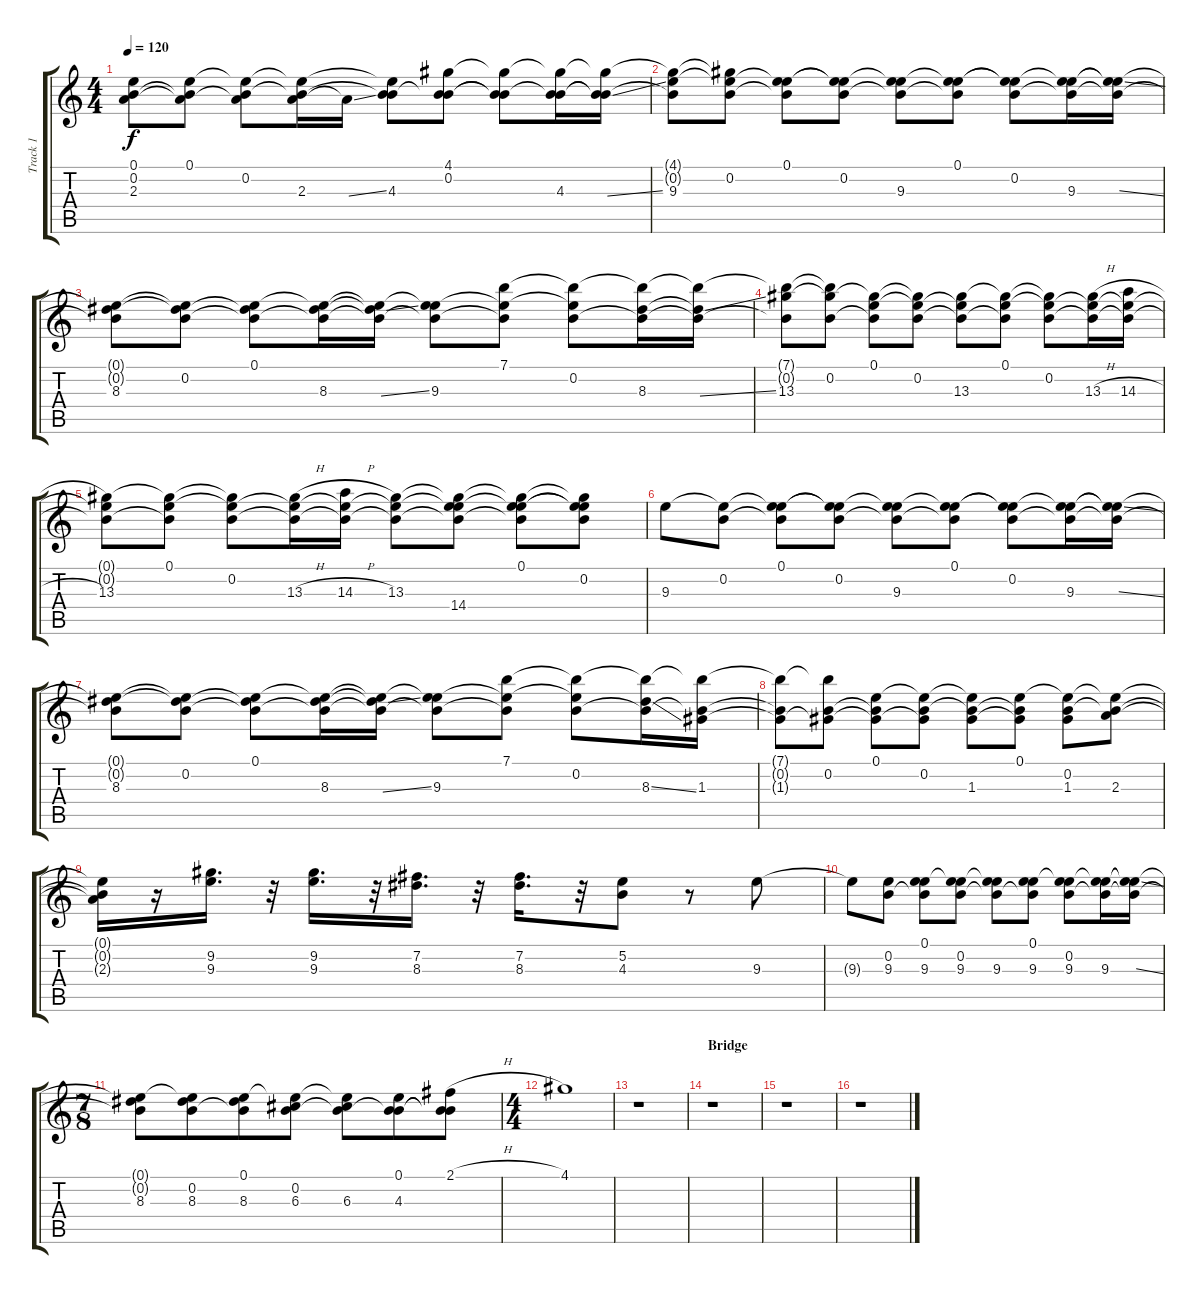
\track ("Track 1" "Track 1") {instrument distortionguitar}
\staff {score tabs}
\tuning (E4 B3 G3 D3 A2 E2) {hide}
\ts (4 4)
\tempo 120
\clef g2
\ks c
(0.1{t} 0.2{t} 2.3).8{dy f} (0.1 0.2{t} 2.3{t}).8 (0.1{t} 0.2 2.3{t}).8 (0.1{t} 0.2{t} 2.3).16 2.3{ss t}.16 (0.1{t} 0.2{t} 4.3).8 (4.1 0.2 4.3{t}).8 (4.1{t} 0.2{t} 4.3{t}).8 (4.1{t} 0.2{t} 4.3).16 (4.1{t} 0.2{t} 4.3{ss t}).16 |
(4.1{t} 0.2{t} 9.3).8 (4.1{t} 0.2 9.3{t}).8 (0.1 0.2{t} 9.3{t}).8 (0.1{t} 0.2 9.3{t}).8 (0.1{t} 0.2{t} 9.3).8 (0.1 0.2{t} 9.3{t}).8 (0.1{t} 0.2 9.3{t}).8 (0.1{t} 0.2{t} 9.3).16 (0.1{t} 0.2{t} 9.3{ss t}).16 |
(0.1{t} 0.2{t} 8.3).8 (0.1{t} 0.2 8.3{t}).8 (0.1 0.2{t} 8.3{t}).8 (0.1{t} 0.2{t} 8.3).16 (0.1{t} 0.2{t} 8.3{ss t}).16 (0.1{t} 0.2{t} 9.3).8 (7.1 0.2{t} 9.3{t}).8 (7.1{t} 0.2 9.3{t}).8 (7.1{t} 0.2{t} 8.3).16 (7.1{t} 0.2{t} 8.3{ss t}).16 |
(7.1{t} 0.2{t} 13.3).8 (7.1{t} 0.2 13.3{t}).8 (0.1 0.2{t} 13.3{t}).8 (0.1{t} 0.2 13.3{t}).8 (0.1{t} 0.2{t} 13.3).8 (0.1 0.2{t} 13.3{t}).8 (0.1{t} 0.2 13.3{t}).8 (0.1{t} 0.2{t} 13.3{h}).16 (0.1{t} 0.2{t} 14.3{h}).16 |
(0.1{t} 0.2{t} 13.3).8 (0.1 0.2{t} 13.3{t}).8 (0.1{t} 0.2 13.3{t}).8 (0.1{t} 0.2{t} 13.3{h}).16 (0.1{t} 0.2{t} 14.3{h}).16 (0.1{t} 0.2{t} 13.3).8 (0.1{t} 0.2{t} 13.3{t} 14.4).8 (0.1 0.2{t} 13.3{t} 14.4{t}).8 (0.1{t} 0.2 13.3{t} 14.4{t}).8 |
9.3.8 (0.2 9.3{t}).8 (0.1 0.2{t} 9.3{t}).8 (0.1{t} 0.2 9.3{t}).8 (0.1{t} 0.2{t} 9.3).8 (0.1 0.2{t} 9.3{t}).8 (0.1{t} 0.2 9.3{t}).8 (0.1{t} 0.2{t} 9.3).16 (0.1{t} 0.2{t} 9.3{ss t}).16 |
(0.1{t} 0.2{t} 8.3).8 (0.1{t} 0.2 8.3{t}).8 (0.1 0.2{t} 8.3{t}).8 (0.1{t} 0.2{t} 8.3).16 (0.1{t} 0.2{t} 8.3{ss t}).16 (0.1{t} 0.2{t} 9.3).8 (7.1 0.2{t} 9.3{t}).8 (7.1{t} 0.2 9.3{t}).8 (7.1{t} 0.2{t} 8.3{ss}).16 (7.1{t} 0.2{t} 1.3).16 |
(7.1{t} 0.2{t} 1.3{t}).8 (7.1{t} 0.2 1.3{t}).8 (0.1 0.2{t} 1.3{t}).8 (0.1{t} 0.2 1.3{t}).8 (0.1{t} 0.2{t} 1.3).8 (0.1 0.2{t} 1.3{t}).8 (0.1{t} 0.2 1.3).8 (0.1{t} 0.2{t} 2.3).8 |
(0.1{t} 0.2{t} 2.3{t}).16 r.16 (9.2 9.3).16{d} r.32 (9.2 9.3).16{d} r.32 (7.2 8.3).16{d} r.32 (7.2 8.3).16{d} r.32 (5.2 4.3).8 r.8 9.3.8 |
9.3{t}.8 (0.2 9.3).8 (0.1 0.2{t} 9.3).8 (0.1{t} 0.2 9.3).8 (0.1{t} 0.2{t} 9.3).8 (0.1 0.2{t} 9.3).8 (0.1{t} 0.2 9.3).8 (0.1{t} 0.2{t} 9.3).16 (0.1{t} 0.2{t} 9.3{ss t}).16 |
\ts (7 8)
(0.1{t} 0.2{t} 8.3).8 (0.1{t} 0.2 8.3).8 (0.1 0.2{t} 8.3).8 (0.1{t} 0.2 6.3).8 (0.1{t} 0.2{t} 6.3).8 (0.1 0.2{t} 4.3).8 (2.1{h} 0.2{t} 4.3{t}).8 |
\ts (4 4)
4.1.1 |
r.1 |
\section ("" "Bridge")
r.1 |
r.1 |
r.1
